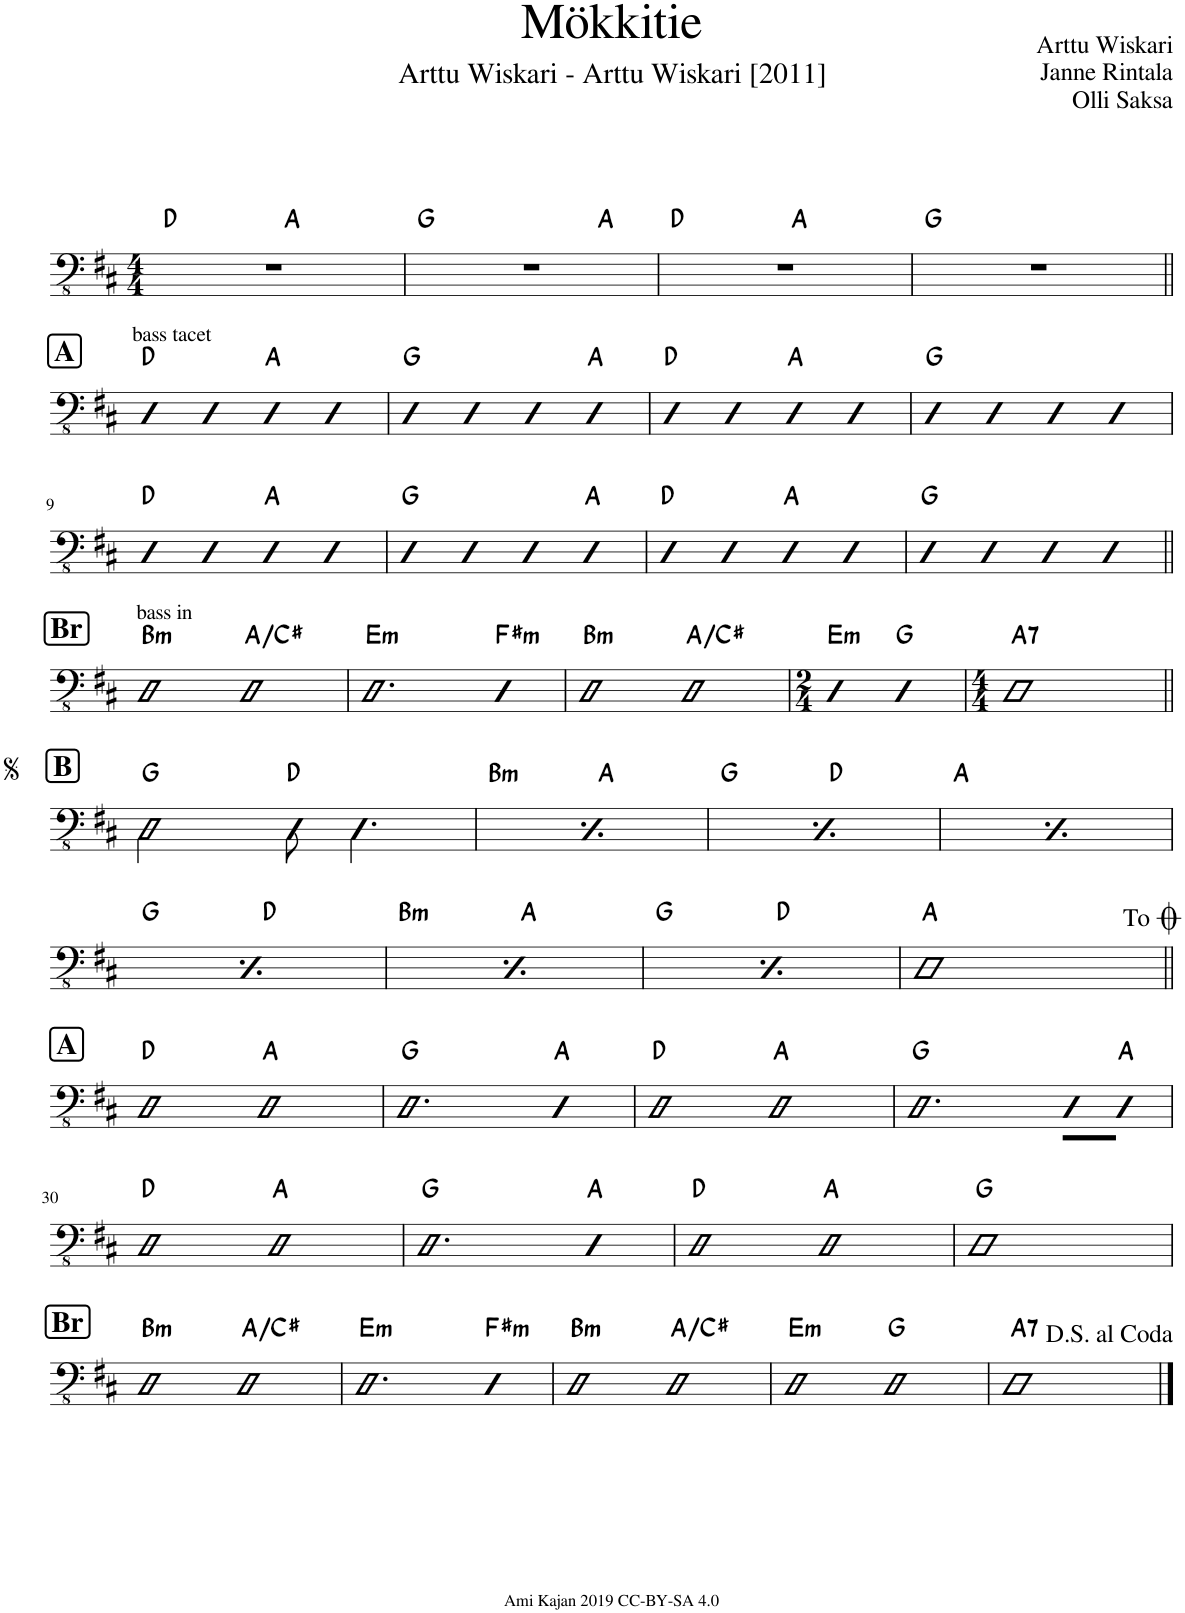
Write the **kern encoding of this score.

**kern	**harte
*part1	*part1
*staff1	*
*I"Acoustic Bass	*
*I'Bass	*
*clefFv4	*
*k[f#c#]	*
*M4/4	*
=1	=1
*^	*
1r	2ryy	D:maj
.	2ryy	A:maj
=2	=2	=2
1r	2.ryy	G:maj
.	4ryy	A:maj
=3	=3	=3
1r	2ryy	D:maj
.	2ryy	A:maj
*v	*v	*
=4	=4
1r	G:maj
!!LO:LB:g=z
!!LO:REH:place=s1:a:B:cj:fs=14:t=A
=5||	=5||
!LO:TX:a:t=bass tacet	!
4DD	D:maj
4DD	.
4DD	A:maj
4DD	.
=6	=6
4DD	G:maj
4DD	.
4DD	.
4DD	A:maj
=7	=7
4DD	D:maj
4DD	.
4DD	A:maj
4DD	.
=8	=8
4DD	G:maj
4DD	.
4DD	.
4DD	.
!!LO:LB:g=z
=9	=9
4DD	D:maj
4DD	.
4DD	A:maj
4DD	.
=10	=10
4DD	G:maj
4DD	.
4DD	.
4DD	A:maj
=11	=11
4DD	D:maj
4DD	.
4DD	A:maj
4DD	.
=12	=12
4DD	G:maj
4DD	.
4DD	.
4DD	.
!!LO:LB:g=z
!!LO:REH:place=s1:a:B:cj:fs=14:t=Br
=13||	=13||
!LO:TX:a:t=bass in	!LO:H:kt=m
2DD	B:min
2DD	A:maj/3
=14	=14
!	!LO:H:kt=m
2.DD	E:min
!	!LO:H:kt=m
4DD	F#:min
=15	=15
!	!LO:H:kt=m
2DD	B:min
2DD	A:maj/3
=16	=16
*M2/4	*
!	!LO:H:kt=m
4DD	E:min
4DD	G:maj
=17	=17
*M4/4	*
!	!LO:H:kt=7
1DD	A:7
!!LO:LB:g=z
!!LO:REH:place=s1:a:B:cj:fs=14:t=B
=18||	=18||
2DD\	G:maj
8DD\	D:maj
4.DD\	.
!!LO:REH:place=s1:a:B:cj:fs=14:t=B
=19	=19
2DD\	G:maj
8DD\	D:maj
4.DD\	.
!!LO:REH:place=s1:a:B:cj:fs=14:t=B
=20	=20
2DD\	G:maj
8DD\	D:maj
4.DD\	.
!!LO:REH:place=s1:a:B:cj:fs=14:t=B
=21	=21
2DD\	G:maj
8DD\	D:maj
4.DD\	.
!!LO:LB:g=z
!!LO:REH:place=s1:a:B:cj:fs=14:t=B
=22	=22
2DD\	G:maj
8DD\	D:maj
4.DD\	.
!!LO:REH:place=s1:a:B:cj:fs=14:t=B
=23	=23
2DD\	G:maj
8DD\	D:maj
4.DD\	.
!!LO:REH:place=s1:a:B:cj:fs=14:t=B
=24	=24
2DD\	G:maj
8DD\	D:maj
4.DD\	.
=25	=25
1DD	A:maj
!LO:TX:a:t=To <font size="27"/>	!
!!LO:LB:g=z
!!LO:REH:place=s1:a:B:cj:fs=14:t=A
=26||	=26||
2DD	D:maj
2DD	A:maj
=27	=27
2.DD	G:maj
4DD	A:maj
=28	=28
2DD	D:maj
2DD	A:maj
=29	=29
2.DD	G:maj
8DDL	.
8DDJ	A:maj
!!LO:LB:g=z
=30	=30
2DD	D:maj
2DD	A:maj
=31	=31
2.DD	G:maj
4DD	A:maj
=32	=32
2DD	D:maj
2DD	A:maj
=33	=33
1DD	G:maj
!!LO:LB:g=z
!!LO:REH:place=s1:a:B:cj:fs=14:t=Br
=34	=34
!	!LO:H:kt=m
2DD	B:min
2DD	A:maj/3
=35	=35
!	!LO:H:kt=m
2.DD	E:min
!	!LO:H:kt=m
4DD	F#:min
=36	=36
!	!LO:H:kt=m
2DD	B:min
2DD	A:maj/3
=37	=37
!	!LO:H:kt=m
2DD	E:min
2DD	G:maj
=38	=38
!	!LO:H:kt=7
1DD	A:7
==	==
*-	*-
